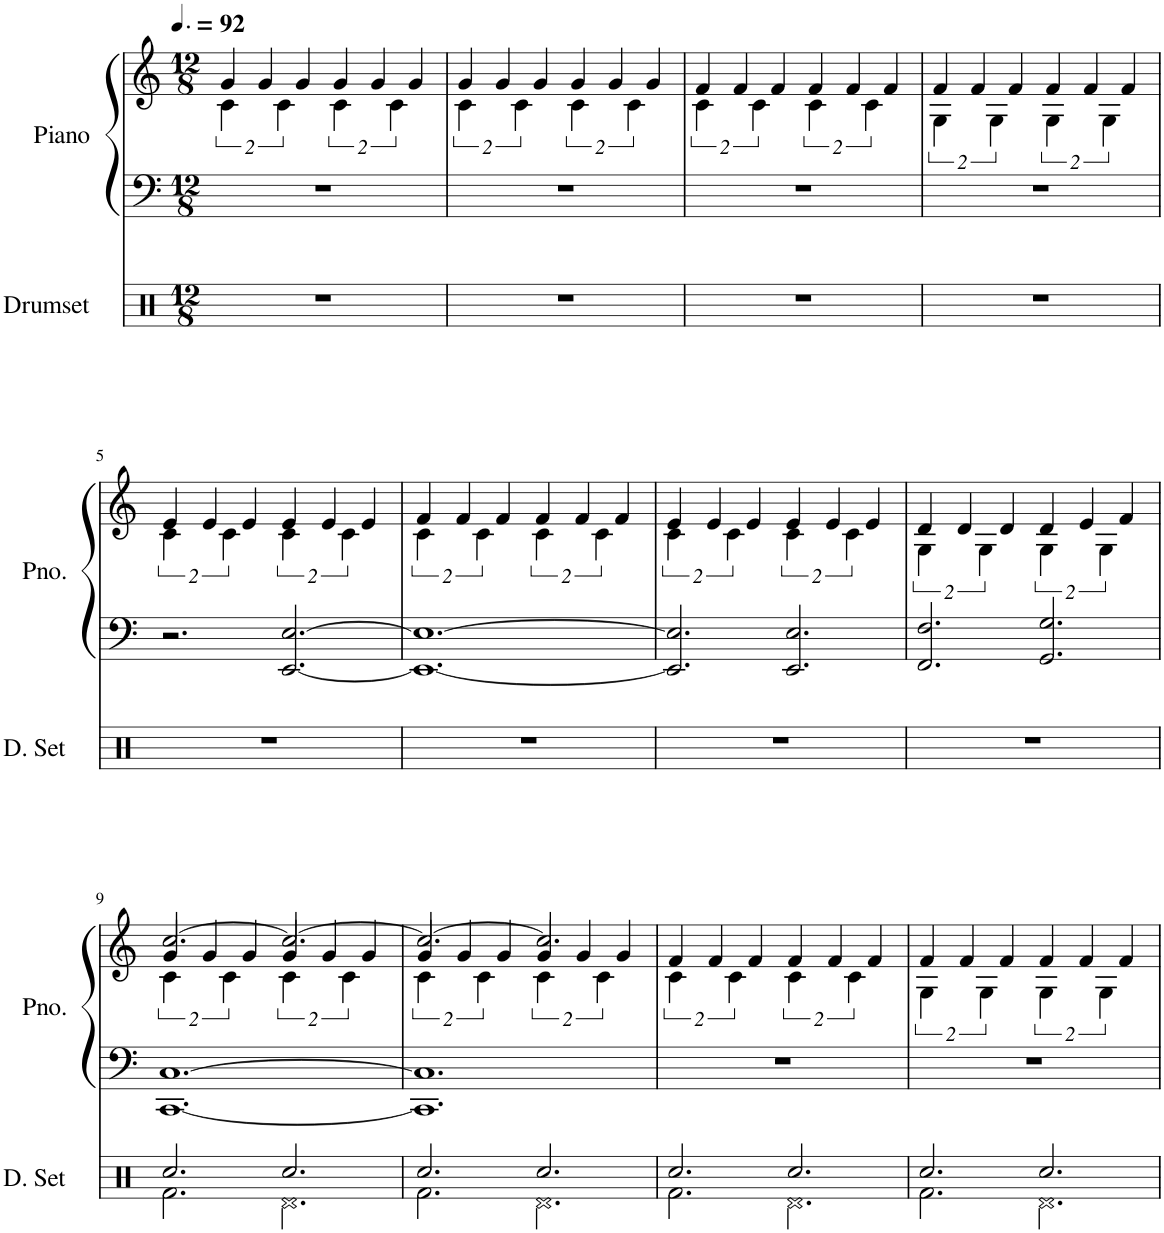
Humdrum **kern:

**kern	**kern	**kern
*part2	*part1	*part1
*staff3	*staff2	*staff1
*I"Drumset	*I"Piano	*
*I'D. Set	*I'Pno.	*
*clefX	*clefF4	*clefG2
*k[]	*k[]	*k[]
*M12/8	*M12/8	*M12/8
*MM138	*MM138	*MM138
=1	=1	=1
*	*	*^
1.r	1.r	4g/	8%3c\
.	.	4g/	.
.	.	.	8%3c\
.	.	4g/	.
.	.	4g/	8%3c\
.	.	4g/	.
.	.	.	8%3c\
.	.	4g/	.
=2	=2	=2	=2
1.r	1.r	4g/	8%3c\
.	.	4g/	.
.	.	.	8%3c\
.	.	4g/	.
.	.	4g/	8%3c\
.	.	4g/	.
.	.	.	8%3c\
.	.	4g/	.
=3	=3	=3	=3
1.r	1.r	4f/	8%3c\
.	.	4f/	.
.	.	.	8%3c\
.	.	4f/	.
.	.	4f/	8%3c\
.	.	4f/	.
.	.	.	8%3c\
.	.	4f/	.
=4	=4	=4	=4
1.r	1.r	4f/	8%3G\
.	.	4f/	.
.	.	.	8%3G\
.	.	4f/	.
.	.	4f/	8%3G\
.	.	4f/	.
.	.	.	8%3G\
.	.	4f/	.
!!LO:LB:g=z	!!
=5	=5	=5	=5
1.r	2.r	4e/	8%3c\
.	.	4e/	.
.	.	.	8%3c\
.	.	4e/	.
.	[2.EE/ [2.E/	4e/	8%3c\
.	.	4e/	.
.	.	.	8%3c\
.	.	4e/	.
=6	=6	=6	=6
1.r	1.EE_ 1.E_	4f/	8%3c\
.	.	4f/	.
.	.	.	8%3c\
.	.	4f/	.
.	.	4f/	8%3c\
.	.	4f/	.
.	.	.	8%3c\
.	.	4f/	.
=7	=7	=7	=7
1.r	2.EE/] 2.E/]	4e/	8%3c\
.	.	4e/	.
.	.	.	8%3c\
.	.	4e/	.
.	2.EE/ 2.E/	4e/	8%3c\
.	.	4e/	.
.	.	.	8%3c\
.	.	4e/	.
=8	=8	=8	=8
1.r	2.FF/ 2.F/	4d/	8%3G\
.	.	4d/	.
.	.	.	8%3G\
.	.	4d/	.
.	2.GG/ 2.G/	4d/	8%3G\
.	.	4e/	.
.	.	.	8%3G\
.	.	4f/	.
!!LO:LB:g=z
=9	=9	=9	=9
*^	*	*	*^
2.Rcc/	2.Rf\	[1.CC [1.C	4g/	8%3c\	[2.cc/
.	.	.	4g/	.	.
.	.	.	.	8%3c\	.
.	.	.	4g/	.	.
2.Rcc/	2.Rd\	.	4g/	8%3c\	2.cc/_
.	.	.	4g/	.	.
.	.	.	.	8%3c\	.
.	.	.	4g/	.	.
=10	=10	=10	=10	=10	=10
2.Rcc/	2.Rf\	1.CC] 1.C]	4g/	8%3c\	2.cc/_
.	.	.	4g/	.	.
.	.	.	.	8%3c\	.
.	.	.	4g/	.	.
2.Rcc/	2.Rd\	.	4g/	8%3c\	2.cc/]
.	.	.	4g/	.	.
.	.	.	.	8%3c\	.
.	.	.	4g/	.	.
*	*	*	*	*v	*v
=11	=11	=11	=11	=11
2.Rcc/	2.Rf\	1.r	4f/	8%3c\
.	.	.	4f/	.
.	.	.	.	8%3c\
.	.	.	4f/	.
2.Rcc/	2.Rd\	.	4f/	8%3c\
.	.	.	4f/	.
.	.	.	.	8%3c\
.	.	.	4f/	.
=12	=12	=12	=12	=12
2.Rcc/	2.Rf\	1.r	4f/	8%3G\
.	.	.	4f/	.
.	.	.	.	8%3G\
.	.	.	4f/	.
2.Rcc/	2.Rd\	.	4f/	8%3G\
.	.	.	4f/	.
.	.	.	.	8%3G\
.	.	.	4f/	.
*v	*v	*	*v	*v
=	=	=
*-	*-	*-
